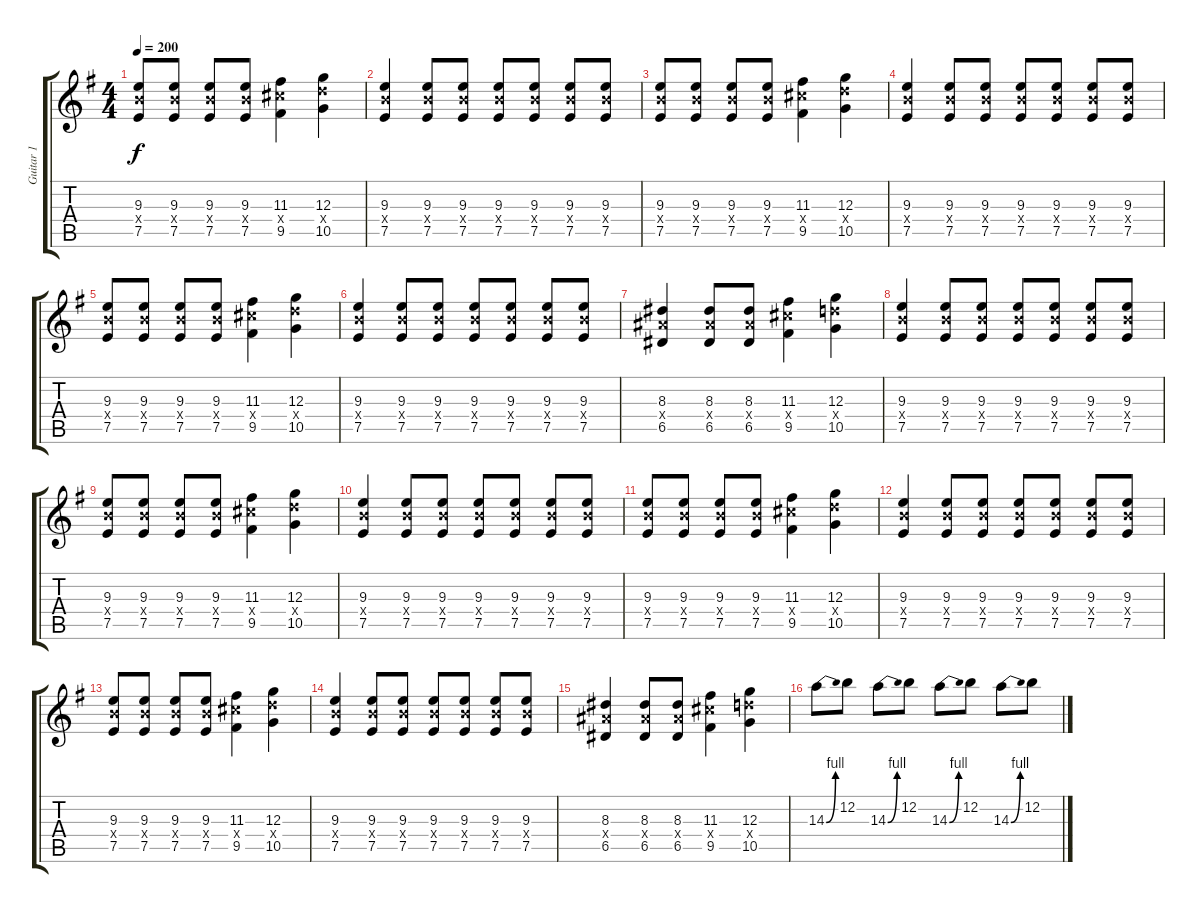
\track ("Guitar 1" "Guitar 1") {instrument distortionguitar}
\staff {score tabs}
\tuning (E4 B3 G3 D3 A2 E2) {hide}
\ts (4 4)
\tempo 200
\clef g2
\ks eminor
(9.3 9.4{x} 7.5).8{dy f} (9.3 9.4{x} 7.5).8 (9.3 9.4{x} 7.5).8 (9.3 9.4{x} 7.5).8 (11.3 11.4{x} 9.5).4 (12.3 12.4{x} 10.5).4 |
(9.3 9.4{x} 7.5).4 (9.3 9.4{x} 7.5).8 (9.3 9.4{x} 7.5).8 (9.3 9.4{x} 7.5).8 (9.3 9.4{x} 7.5).8 (9.3 9.4{x} 7.5).8 (9.3 9.4{x} 7.5).8 |
(9.3 9.4{x} 7.5).8 (9.3 9.4{x} 7.5).8 (9.3 9.4{x} 7.5).8 (9.3 9.4{x} 7.5).8 (11.3 11.4{x} 9.5).4 (12.3 12.4{x} 10.5).4 |
(9.3 9.4{x} 7.5).4 (9.3 9.4{x} 7.5).8 (9.3 9.4{x} 7.5).8 (9.3 9.4{x} 7.5).8 (9.3 9.4{x} 7.5).8 (9.3 9.4{x} 7.5).8 (9.3 9.4{x} 7.5).8 |
(9.3 9.4{x} 7.5).8 (9.3 9.4{x} 7.5).8 (9.3 9.4{x} 7.5).8 (9.3 9.4{x} 7.5).8 (11.3 11.4{x} 9.5).4 (12.3 12.4{x} 10.5).4 |
(9.3 9.4{x} 7.5).4 (9.3 9.4{x} 7.5).8 (9.3 9.4{x} 7.5).8 (9.3 9.4{x} 7.5).8 (9.3 9.4{x} 7.5).8 (9.3 9.4{x} 7.5).8 (9.3 9.4{x} 7.5).8 |
(8.3 8.4{x} 6.5).4 (8.3 8.4{x} 6.5).8 (8.3 8.4{x} 6.5).8 (11.3 11.4{x} 9.5).4 (12.3 12.4{x} 10.5).4 |
(9.3 9.4{x} 7.5).4 (9.3 9.4{x} 7.5).8 (9.3 9.4{x} 7.5).8 (9.3 9.4{x} 7.5).8 (9.3 9.4{x} 7.5).8 (9.3 9.4{x} 7.5).8 (9.3 9.4{x} 7.5).8 |
(9.3 9.4{x} 7.5).8 (9.3 9.4{x} 7.5).8 (9.3 9.4{x} 7.5).8 (9.3 9.4{x} 7.5).8 (11.3 11.4{x} 9.5).4 (12.3 12.4{x} 10.5).4 |
(9.3 9.4{x} 7.5).4 (9.3 9.4{x} 7.5).8 (9.3 9.4{x} 7.5).8 (9.3 9.4{x} 7.5).8 (9.3 9.4{x} 7.5).8 (9.3 9.4{x} 7.5).8 (9.3 9.4{x} 7.5).8 |
(9.3 9.4{x} 7.5).8 (9.3 9.4{x} 7.5).8 (9.3 9.4{x} 7.5).8 (9.3 9.4{x} 7.5).8 (11.3 11.4{x} 9.5).4 (12.3 12.4{x} 10.5).4 |
(9.3 9.4{x} 7.5).4 (9.3 9.4{x} 7.5).8 (9.3 9.4{x} 7.5).8 (9.3 9.4{x} 7.5).8 (9.3 9.4{x} 7.5).8 (9.3 9.4{x} 7.5).8 (9.3 9.4{x} 7.5).8 |
(9.3 9.4{x} 7.5).8 (9.3 9.4{x} 7.5).8 (9.3 9.4{x} 7.5).8 (9.3 9.4{x} 7.5).8 (11.3 11.4{x} 9.5).4 (12.3 12.4{x} 10.5).4 |
(9.3 9.4{x} 7.5).4 (9.3 9.4{x} 7.5).8 (9.3 9.4{x} 7.5).8 (9.3 9.4{x} 7.5).8 (9.3 9.4{x} 7.5).8 (9.3 9.4{x} 7.5).8 (9.3 9.4{x} 7.5).8 |
(8.3 8.4{x} 6.5).4 (8.3 8.4{x} 6.5).8 (8.3 8.4{x} 6.5).8 (11.3 11.4{x} 9.5).4 (12.3 12.4{x} 10.5).4 |
14.3{be (bend 0 0 60 4)}.8 12.2.8 14.3{be (bend 0 0 60 4)}.8 12.2.8 14.3{be (bend 0 0 60 4)}.8 12.2.8 14.3{be (bend 0 0 60 4)}.8 12.2.8
